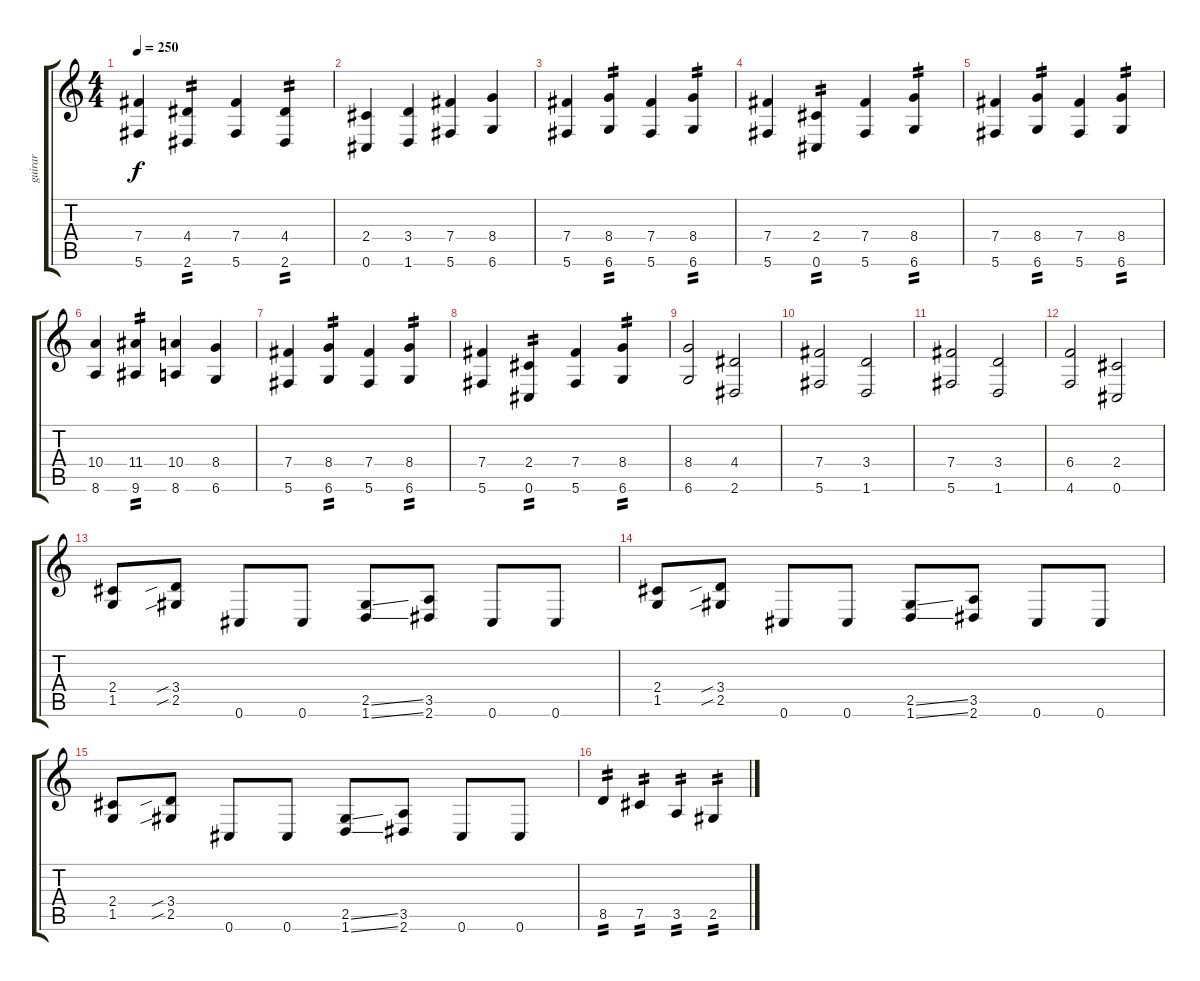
\track ("guirar" "guirar") {instrument distortionguitar}
\staff {score tabs}
\tuning (Db4 Ab3 E3 B2 Gb2 Db2) {hide}
\ts (4 4)
\tempo 250
\clef g2
\ks c
(7.4 5.6).4{dy f} (4.4 2.6).4{tp 2} (7.4 5.6).4 (4.4 2.6).4{tp 2} |
(2.4 0.6).4 (3.4 1.6).4 (7.4 5.6).4 (8.4 6.6).4 |
(7.4 5.6).4 (8.4 6.6).4{tp 2} (7.4 5.6).4 (8.4 6.6).4{tp 2} |
(7.4 5.6).4 (2.4 0.6).4{tp 2} (7.4 5.6).4 (8.4 6.6).4{tp 2} |
(7.4 5.6).4 (8.4 6.6).4{tp 2} (7.4 5.6).4 (8.4 6.6).4{tp 2} |
(10.4 8.6).4 (11.4 9.6).4{tp 2} (10.4 8.6).4 (8.4 6.6).4 |
(7.4 5.6).4 (8.4 6.6).4{tp 2} (7.4 5.6).4 (8.4 6.6).4{tp 2} |
(7.4 5.6).4 (2.4 0.6).4{tp 2} (7.4 5.6).4 (8.4 6.6).4{tp 2} |
(8.4 6.6).2 (4.4 2.6).2 |
(7.4 5.6).2 (3.4 1.6).2 |
(7.4 5.6).2 (3.4 1.6).2 |
(6.4 4.6).2 (2.4 0.6).2 |
(2.4 1.5).8 (3.4{sib} 2.5{sib}).8 0.6.8 0.6.8 (2.5{ss} 1.6{ss}).8 (3.5 2.6).8 0.6.8 0.6.8 |
(2.4 1.5).8 (3.4{sib} 2.5{sib}).8 0.6.8 0.6.8 (2.5{ss} 1.6{ss}).8 (3.5 2.6).8 0.6.8 0.6.8 |
(2.4 1.5).8 (3.4{sib} 2.5{sib}).8 0.6.8 0.6.8 (2.5{ss} 1.6{ss}).8 (3.5 2.6).8 0.6.8 0.6.8 |
8.5.4{tp 2} 7.5.4{tp 2} 3.5.4{tp 2} 2.5.4{tp 2}
